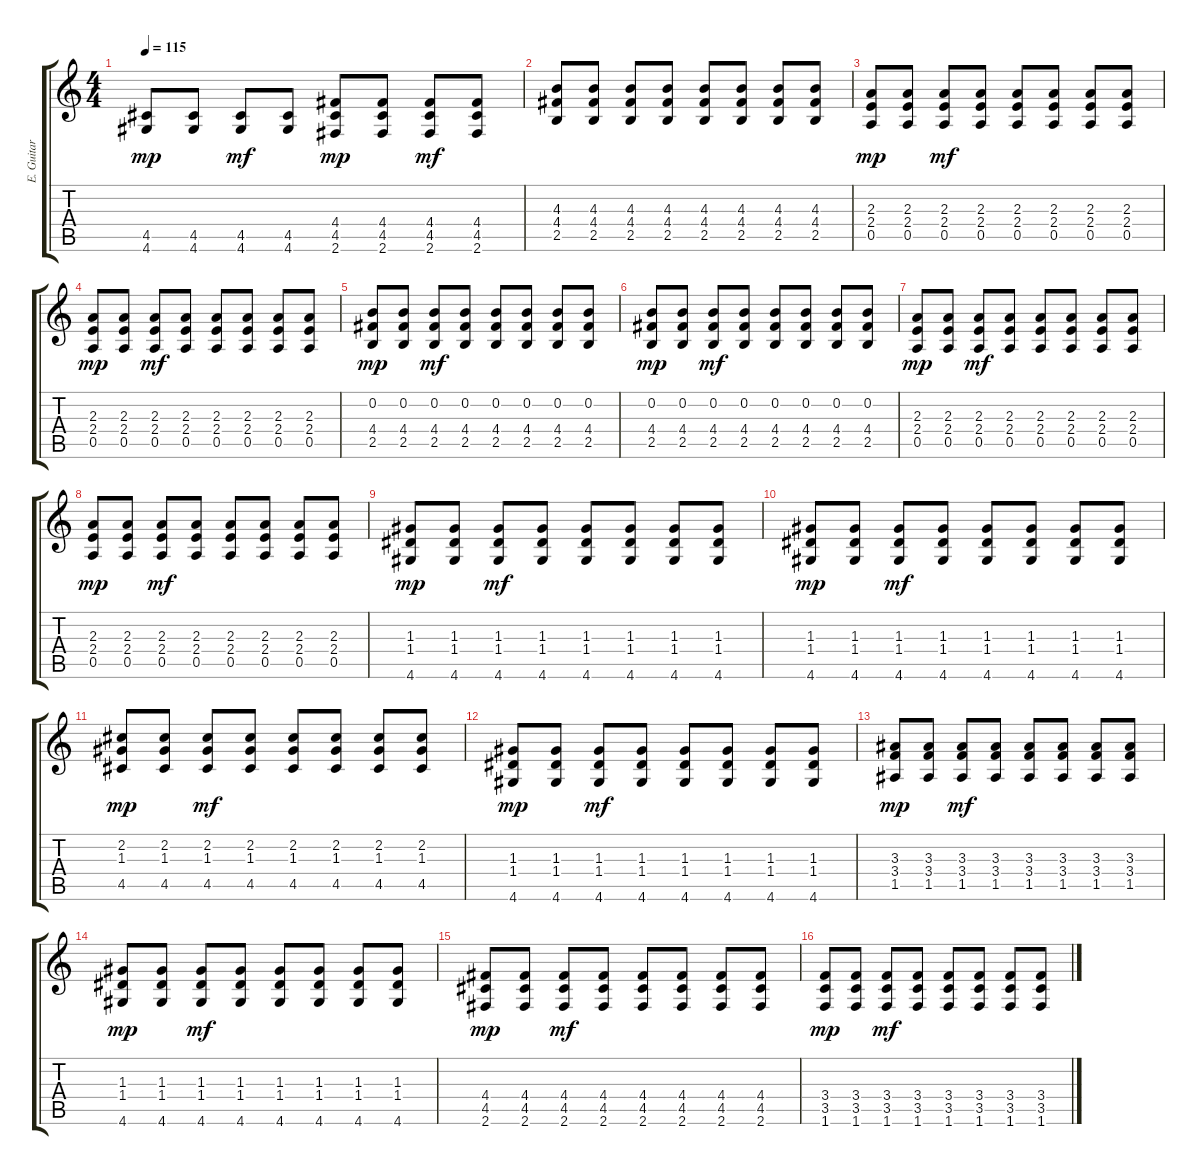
\track ("E. Guitar I" "E. Guitar ") {instrument electricguitarmuted}
\staff {score tabs}
\tuning (E4 B3 G3 D3 A2 E2) {hide}
\ts (4 4)
\tempo 115
\clef g2
\ks c
(4.5 4.6).8{dy mp} (4.5 4.6).8 (4.5 4.6).8{dy mf} (4.5 4.6).8 (4.4 4.5 2.6).8{dy mp} (4.4 4.5 2.6).8 (4.4 4.5 2.6).8{dy mf} (4.4 4.5 2.6).8 |
(4.3 4.4 2.5).8 (4.3 4.4 2.5).8 (4.3 4.4 2.5).8 (4.3 4.4 2.5).8 (4.3 4.4 2.5).8 (4.3 4.4 2.5).8 (4.3 4.4 2.5).8 (4.3 4.4 2.5).8 |
(2.3 2.4 0.5).8{dy mp} (2.3 2.4 0.5).8 (2.3 2.4 0.5).8{dy mf} (2.3 2.4 0.5).8 (2.3 2.4 0.5).8 (2.3 2.4 0.5).8 (2.3 2.4 0.5).8 (2.3 2.4 0.5).8 |
(2.3 2.4 0.5).8{dy mp} (2.3 2.4 0.5).8 (2.3 2.4 0.5).8{dy mf} (2.3 2.4 0.5).8 (2.3 2.4 0.5).8 (2.3 2.4 0.5).8 (2.3 2.4 0.5).8 (2.3 2.4 0.5).8 |
(0.2 4.4 2.5).8{dy mp} (0.2 4.4 2.5).8 (0.2 4.4 2.5).8{dy mf} (0.2 4.4 2.5).8 (0.2 4.4 2.5).8 (0.2 4.4 2.5).8 (0.2 4.4 2.5).8 (0.2 4.4 2.5).8 |
(0.2 4.4 2.5).8{dy mp} (0.2 4.4 2.5).8 (0.2 4.4 2.5).8{dy mf} (0.2 4.4 2.5).8 (0.2 4.4 2.5).8 (0.2 4.4 2.5).8 (0.2 4.4 2.5).8 (0.2 4.4 2.5).8 |
(2.3 2.4 0.5).8{dy mp} (2.3 2.4 0.5).8 (2.3 2.4 0.5).8{dy mf} (2.3 2.4 0.5).8 (2.3 2.4 0.5).8 (2.3 2.4 0.5).8 (2.3 2.4 0.5).8 (2.3 2.4 0.5).8 |
(2.3 2.4 0.5).8{dy mp} (2.3 2.4 0.5).8 (2.3 2.4 0.5).8{dy mf} (2.3 2.4 0.5).8 (2.3 2.4 0.5).8 (2.3 2.4 0.5).8 (2.3 2.4 0.5).8 (2.3 2.4 0.5).8 |
(1.3 1.4 4.6).8{dy mp} (1.3 1.4 4.6).8 (1.3 1.4 4.6).8{dy mf} (1.3 1.4 4.6).8 (1.3 1.4 4.6).8 (1.3 1.4 4.6).8 (1.3 1.4 4.6).8 (1.3 1.4 4.6).8 |
(1.3 1.4 4.6).8{dy mp} (1.3 1.4 4.6).8 (1.3 1.4 4.6).8{dy mf} (1.3 1.4 4.6).8 (1.3 1.4 4.6).8 (1.3 1.4 4.6).8 (1.3 1.4 4.6).8 (1.3 1.4 4.6).8 |
(2.2 1.3 4.5).8{dy mp} (2.2 1.3 4.5).8 (2.2 1.3 4.5).8{dy mf} (2.2 1.3 4.5).8 (2.2 1.3 4.5).8 (2.2 1.3 4.5).8 (2.2 1.3 4.5).8 (2.2 1.3 4.5).8 |
(1.3 1.4 4.6).8{dy mp} (1.3 1.4 4.6).8 (1.3 1.4 4.6).8{dy mf} (1.3 1.4 4.6).8 (1.3 1.4 4.6).8 (1.3 1.4 4.6).8 (1.3 1.4 4.6).8 (1.3 1.4 4.6).8 |
(3.3 3.4 1.5).8{dy mp} (3.3 3.4 1.5).8 (3.3 3.4 1.5).8{dy mf} (3.3 3.4 1.5).8 (3.3 3.4 1.5).8 (3.3 3.4 1.5).8 (3.3 3.4 1.5).8 (3.3 3.4 1.5).8 |
(1.3 1.4 4.6).8{dy mp} (1.3 1.4 4.6).8 (1.3 1.4 4.6).8{dy mf} (1.3 1.4 4.6).8 (1.3 1.4 4.6).8 (1.3 1.4 4.6).8 (1.3 1.4 4.6).8 (1.3 1.4 4.6).8 |
(4.4 4.5 2.6).8{dy mp} (4.4 4.5 2.6).8 (4.4 4.5 2.6).8{dy mf} (4.4 4.5 2.6).8 (4.4 4.5 2.6).8 (4.4 4.5 2.6).8 (4.4 4.5 2.6).8 (4.4 4.5 2.6).8 |
(3.4 3.5 1.6).8{dy mp} (3.4 3.5 1.6).8 (3.4 3.5 1.6).8{dy mf} (3.4 3.5 1.6).8 (3.4 3.5 1.6).8 (3.4 3.5 1.6).8 (3.4 3.5 1.6).8 (3.4 3.5 1.6).8
